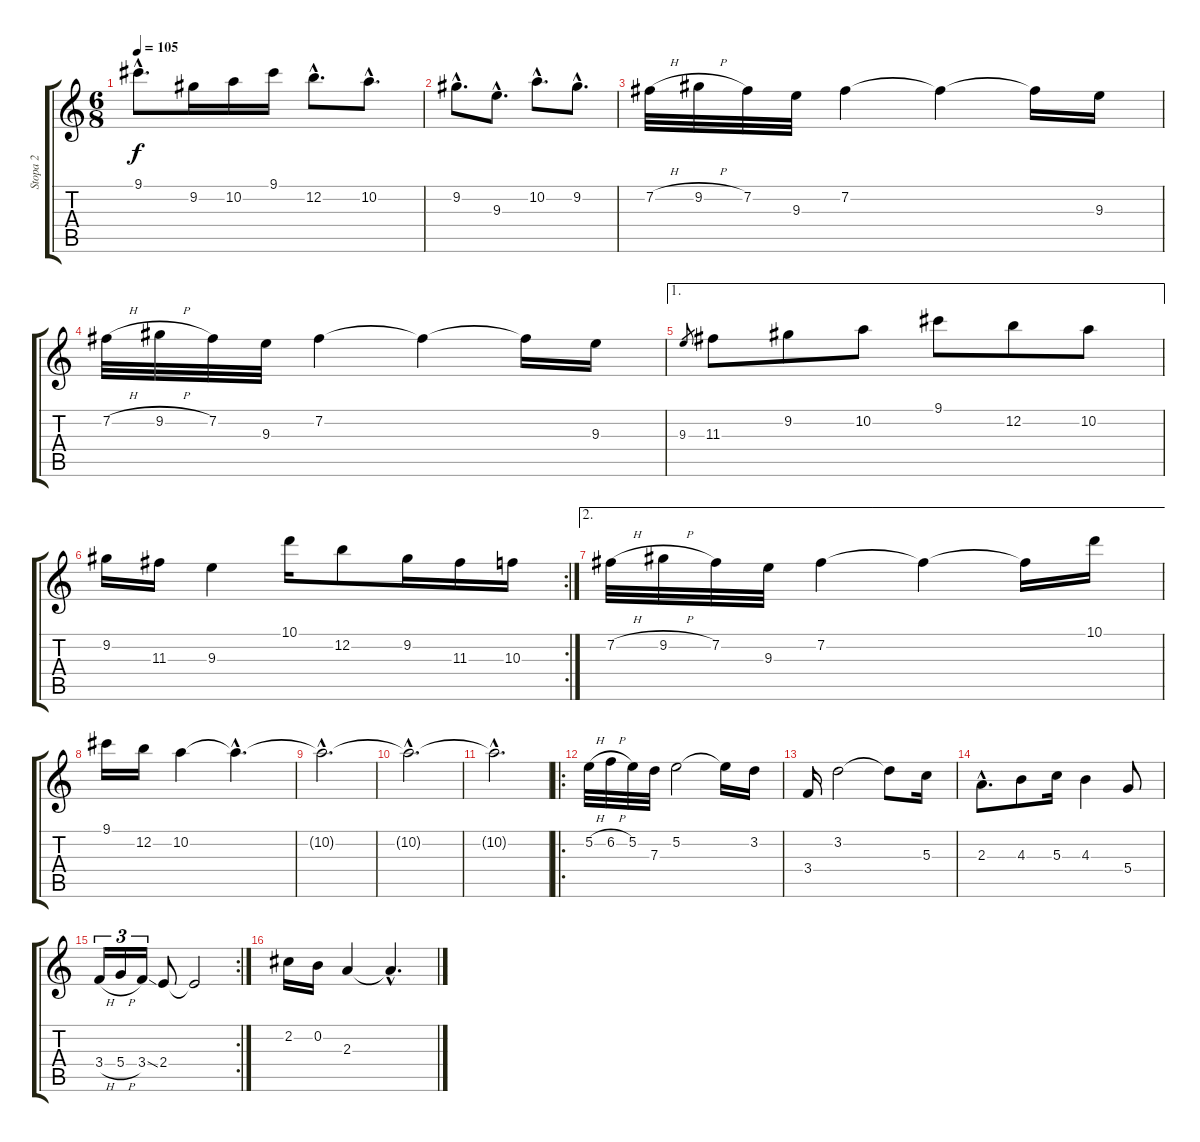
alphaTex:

\track ("Stopa 2" "Stopa 2") {instrument electricguitarjazz}
\staff {score tabs}
\tuning (E4 B3 G3 D3 A2 E2) {hide}
\ts (6 8)
\tempo 105
\clef g2
\ks c
9.1{hac}.8{d dy f} 9.2.16 10.2.16 9.1.16 12.2{hac}.8{d} 10.2{hac}.8{d} |
9.2{hac}.8{d} 9.3{hac}.8{d} 10.2{hac}.8{d} 9.2{hac}.8{d} |
7.2{h}.32 9.2{h}.32 7.2.32 9.3.32 7.2.4 7.2{t}.4 7.2{t}.16 9.3.16 |
7.2{h}.32 9.2{h}.32 7.2.32 9.3.32 7.2.4 7.2{t}.4 7.2{t}.16 9.3.16 |
\ae 1
9.3.8{gr} 11.3.8 9.2.8 10.2.8 9.1.8 12.2.8 10.2.8 |
\rc 2
9.2.16 11.3.16 9.3.4 10.1.16 12.2.8 9.2.16 11.3.16 10.3.16 |
\ae 2
7.2{h}.32 9.2{h}.32 7.2.32 9.3.32 7.2.4 7.2{t}.4 7.2{t}.16 10.1.16 |
9.1.16 12.2.16 10.2.4 10.2{hac t}.4{d} |
10.2{hac t}.2{d} |
10.2{hac t}.2{d} |
10.2{hac t}.2{d} |
\ro
5.2{h}.32 6.2{h}.32 5.2.32 7.3.32 5.2.2 5.2{t}.16 3.2.16 |
3.4.16 3.2.2 3.2{t}.8 5.3.16 |
2.3{hac}.8{d} 4.3.8 5.3.16 4.3.4 5.4.8 |
\rc 2
3.4{h}.16{tu (3 2)} 5.4{h}.16{tu (3 2)} 3.4{ss}.16{tu (3 2)} 2.4.8 2.4{t}.2 |
2.2.16 0.2.16 2.3.4 2.3{hac t}.4{d}
